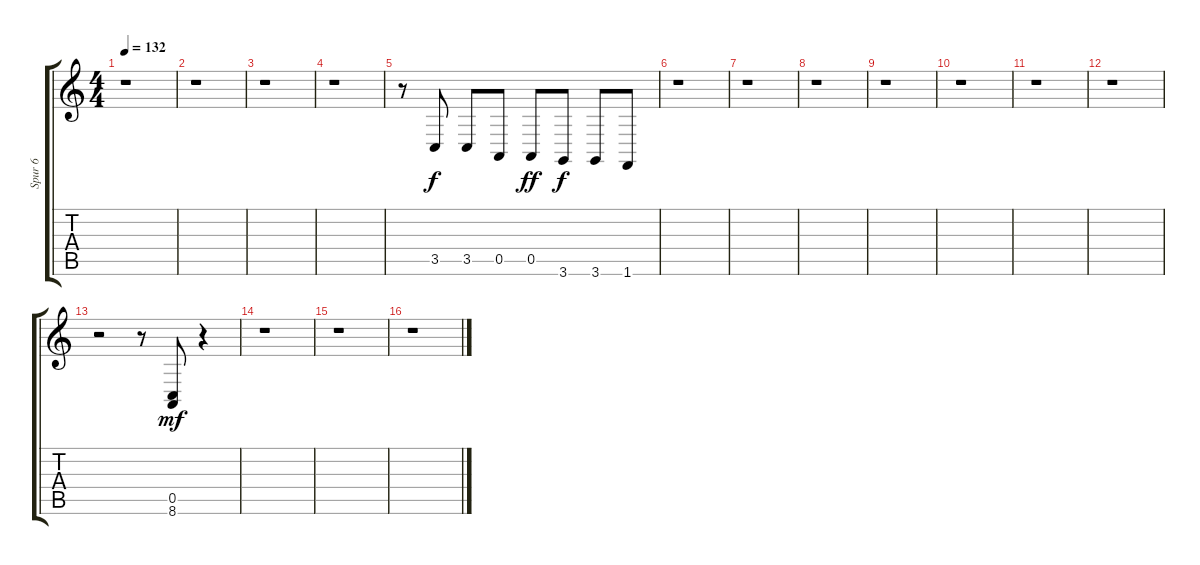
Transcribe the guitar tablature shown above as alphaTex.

\track ("Spur 6" "Spur 6") {instrument celesta}
\staff {score tabs}
\tuning (E4 B3 G3 D3 A2 E2) {hide}
\ts (4 4)
\tempo 132
\clef g2
\ks c
r.1{dy f} |
r.1 |
r.1 |
r.1 |
r.8 3.5.8 3.5.8 0.5.8 0.5.8{dy ff} 3.6.8{dy f} 3.6.8 1.6.8 |
r.1 |
r.1 |
r.1 |
r.1 |
r.1 |
r.1 |
r.1 |
r.2 r.8 (0.5 8.6).8{dy mf} r.4 |
r.1 |
r.1 |
r.1
